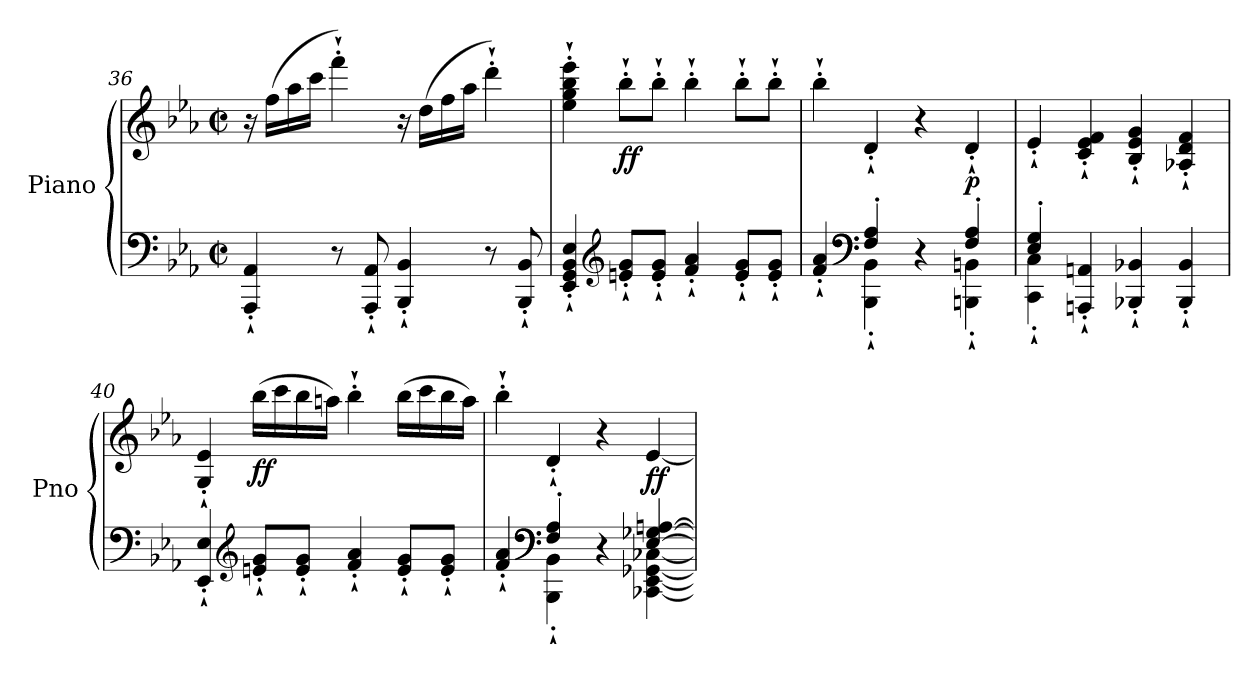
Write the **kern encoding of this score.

**kern	**kern	**dynam
*part1	*part1	*part1
*staff2	*staff1	*staff1/2
*I"Piano	*	*
*I'Pno	*	*
!!LO:PB:g=z
*clefF4	*clefG2	*
*k[b-e-a-]	*k[b-e-a-]	*
*E-:	*E-:	*
*M2/2	*M2/2	*
*met(c|)	*met(c|)	*
=36	=36	=36
4AAA-/'` 4AA-/'`	16r	.
.	(>16ff\LL	.
.	16aa-\	.
.	16ccc\JJ	.
8r	4fff'`\)	.
8AAA-/'` 8AA-/'`	.	.
4BBB-/'` 4BB-/'`	16r	.
.	(>16dd\LL	.
.	16ff\	.
.	16aa-\JJ	.
8r	4ddd'`\)	.
8BBB-/'` 8BB-/'`	.	.
=37	=37	=37
4EE-/'` 4GG/'` 4BB-/'` 4E-/'`	4ee-\'` 4gg\'` 4bb-\'` 4eee-\'`	.
*clefG2	*	*
!	!	!LO:DY:b
8en/'` 8g/'`L	8bb-'`\L	ff
8e/'` 8g/'`J	8bb-'`\J	.
4f/'` 4a-/'`	4bb-'`\	.
8e/'` 8g/'`L	8bb-'`\L	.
8e/'` 8g/'`J	8bb-'`\J	.
=38	=38	=38
*^	*	*
4ryy	4f/'` 4a-/'`	4bb-'`\	.
*clefF4	*	*	*
4F/' 4A-/'	4BBB-\'` 4BB-\'`	4d'`/	.
4ryy	4r	4r	.
!	!	!	!LO:DY:b
4F/' 4A-/'	4BBBn\'` 4BBn\'`	4d'`/	p
=39	=39	=39	=39
4E-/' 4G/'	4CC\'` 4C\'`	4e-'`/	.
2.ryy	4AAAn/'` 4AAn/'`	4c/'` 4e-/'` 4f/'`	.
.	4BBB-X/'` 4BB-X/'`	4B-/'` 4e-/'` 4g/'`	.
.	4BBB-/'` 4BB-/'`	4A-X/'` 4d/'` 4f/'`	.
*v	*v	*	*
!!LO:LB:g=z
=40	=40	=40
4EE-/'` 4E-/'`	4G/'` 4e-/'`	.
*clefG2	*	*
!	!	!LO:DY:b
8en/'` 8g/'`L	(>16bb-\LL	ff
.	16ccc\	.
8e/'` 8g/'`J	16bb-\	.
.	16aan\JJ)	.
4f/'` 4a-/'`	4bb-'`\	.
8e/'` 8g/'`L	(>16bb-\LL	.
.	16ccc\	.
8e/'` 8g/'`J	16bb-\	.
.	16aa\JJ)	.
=41	=41	=41
*^	*	*
4ryy	4f/'` 4a-/'`	4bb-'`\	.
*clefF4	*	*	*
4F/' 4A-/'	4BBB-\'` 4BB-\'`	4d'`/	.
4ryy	4r	4r	.
!	!	!	!LO:DY:b
[4E-/ [4G-X/ [4An/	[4CC-X\ [4EE-\ [4GG-X\ [4C-X\	[4e-/	ff
*v	*v	*	*
=	=	=
*-	*-	*-
